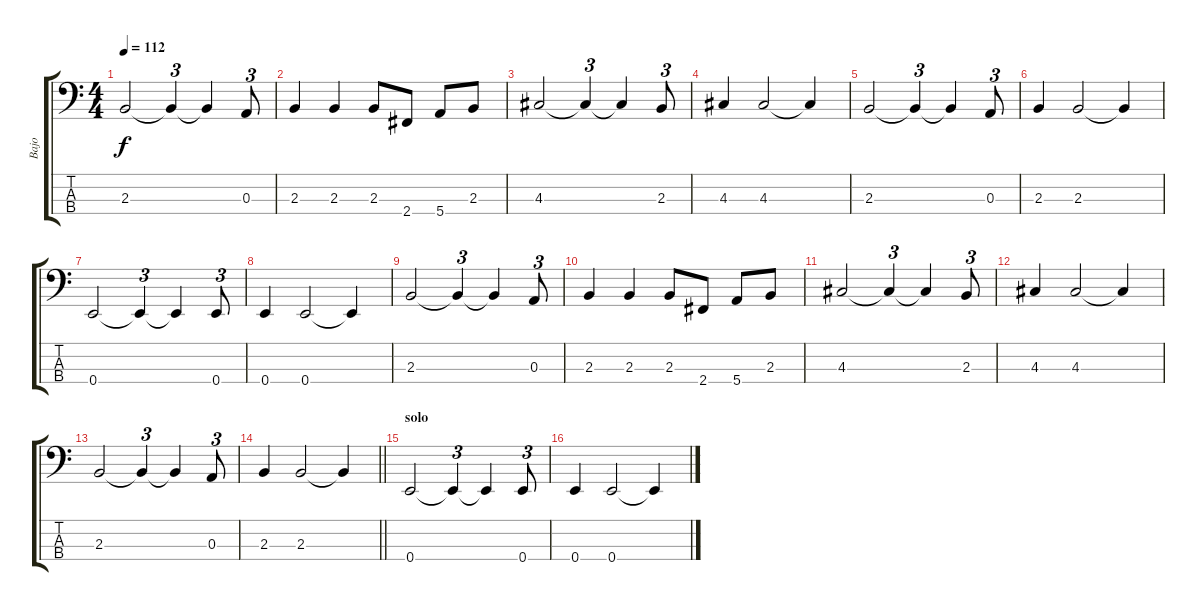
\track ("Bajo" "Bajo") {instrument electricbassfinger}
\staff {score tabs}
\tuning (G2 D2 A1 E1) {hide}
\ts (4 4)
\tempo 112
\clef f4
\ks c
2.3.2{dy f} 2.3{t}.4{tu (3 2)} 2.3{t}.4 0.3.8{tu (3 2)} |
2.3.4 2.3.4 2.3.8 2.4.8 5.4.8 2.3.8 |
4.3.2 4.3{t}.4{tu (3 2)} 4.3{t}.4 2.3.8{tu (3 2)} |
4.3.4 4.3.2 4.3{t}.4 |
2.3.2 2.3{t}.4{tu (3 2)} 2.3{t}.4 0.3.8{tu (3 2)} |
2.3.4 2.3.2 2.3{t}.4 |
0.4.2 0.4{t}.4{tu (3 2)} 0.4{t}.4 0.4.8{tu (3 2)} |
0.4.4 0.4.2 0.4{t}.4 |
2.3.2 2.3{t}.4{tu (3 2)} 2.3{t}.4 0.3.8{tu (3 2)} |
2.3.4 2.3.4 2.3.8 2.4.8 5.4.8 2.3.8 |
4.3.2 4.3{t}.4{tu (3 2)} 4.3{t}.4 2.3.8{tu (3 2)} |
4.3.4 4.3.2 4.3{t}.4 |
2.3.2 2.3{t}.4{tu (3 2)} 2.3{t}.4 0.3.8{tu (3 2)} |
\barLineRight lightlight
2.3.4 2.3.2 2.3{t}.4 |
\section ("" "solo")
0.4.2 0.4{t}.4{tu (3 2)} 0.4{t}.4 0.4.8{tu (3 2)} |
0.4.4 0.4.2 0.4{t}.4
